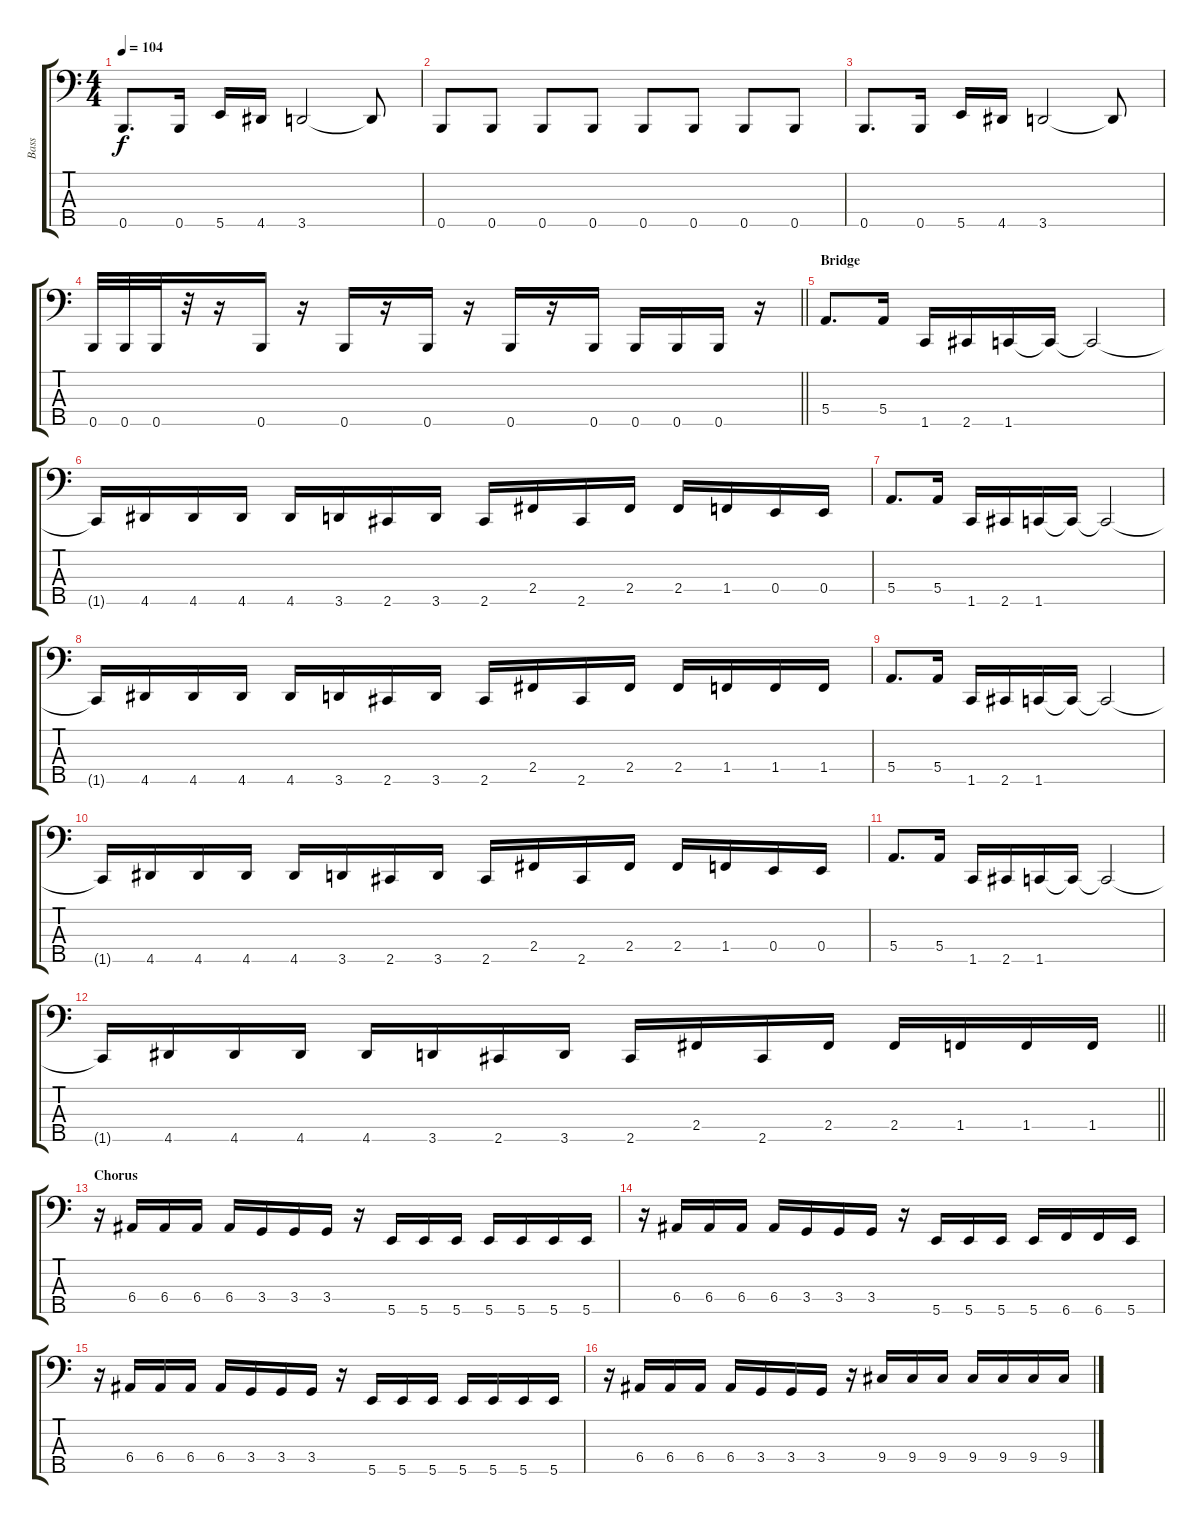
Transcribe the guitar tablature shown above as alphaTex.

\track ("Bass" "Bass") {instrument electricbassfinger}
\staff {score tabs}
\tuning (G2 D2 A1 E1 B0) {hide}
\ts (4 4)
\tempo 104
\clef f4
\ks c
0.5.8{d dy f} 0.5.16 5.5.16 4.5.16 3.5.2 3.5{t}.8 |
0.5.8 0.5.8 0.5.8 0.5.8 0.5.8 0.5.8 0.5.8 0.5.8 |
0.5.8{d} 0.5.16 5.5.16 4.5.16 3.5.2 3.5{t}.8 |
\barLineRight lightlight
0.5.32 0.5.32 0.5.32 r.32 r.16 0.5.16 r.16 0.5.16 r.16 0.5.16 r.16 0.5.16 r.16 0.5.16 0.5.16 0.5.16 0.5.16 r.16 |
\section ("" "Bridge")
5.4.8{d} 5.4.16 1.5.16 2.5.16 1.5.16 1.5{t}.16 1.5{t}.2 |
1.5{t}.16 4.5.16 4.5.16 4.5.16 4.5.16 3.5.16 2.5.16 3.5.16 2.5.16 2.4.16 2.5.16 2.4.16 2.4.16 1.4.16 0.4.16 0.4.16 |
5.4.8{d} 5.4.16 1.5.16 2.5.16 1.5.16 1.5{t}.16 1.5{t}.2 |
1.5{t}.16 4.5.16 4.5.16 4.5.16 4.5.16 3.5.16 2.5.16 3.5.16 2.5.16 2.4.16 2.5.16 2.4.16 2.4.16 1.4.16 1.4.16 1.4.16 |
5.4.8{d} 5.4.16 1.5.16 2.5.16 1.5.16 1.5{t}.16 1.5{t}.2 |
1.5{t}.16 4.5.16 4.5.16 4.5.16 4.5.16 3.5.16 2.5.16 3.5.16 2.5.16 2.4.16 2.5.16 2.4.16 2.4.16 1.4.16 0.4.16 0.4.16 |
5.4.8{d} 5.4.16 1.5.16 2.5.16 1.5.16 1.5{t}.16 1.5{t}.2 |
\barLineRight lightlight
1.5{t}.16 4.5.16 4.5.16 4.5.16 4.5.16 3.5.16 2.5.16 3.5.16 2.5.16 2.4.16 2.5.16 2.4.16 2.4.16 1.4.16 1.4.16 1.4.16 |
\section ("" "Chorus")
r.16 6.4.16 6.4.16 6.4.16 6.4.16 3.4.16 3.4.16 3.4.16 r.16 5.5.16 5.5.16 5.5.16 5.5.16 5.5.16 5.5.16 5.5.16 |
r.16 6.4.16 6.4.16 6.4.16 6.4.16 3.4.16 3.4.16 3.4.16 r.16 5.5.16 5.5.16 5.5.16 5.5.16 6.5.16 6.5.16 5.5.16 |
r.16 6.4.16 6.4.16 6.4.16 6.4.16 3.4.16 3.4.16 3.4.16 r.16 5.5.16 5.5.16 5.5.16 5.5.16 5.5.16 5.5.16 5.5.16 |
r.16 6.4.16 6.4.16 6.4.16 6.4.16 3.4.16 3.4.16 3.4.16 r.16 9.4.16 9.4.16 9.4.16 9.4.16 9.4.16 9.4.16 9.4.16
